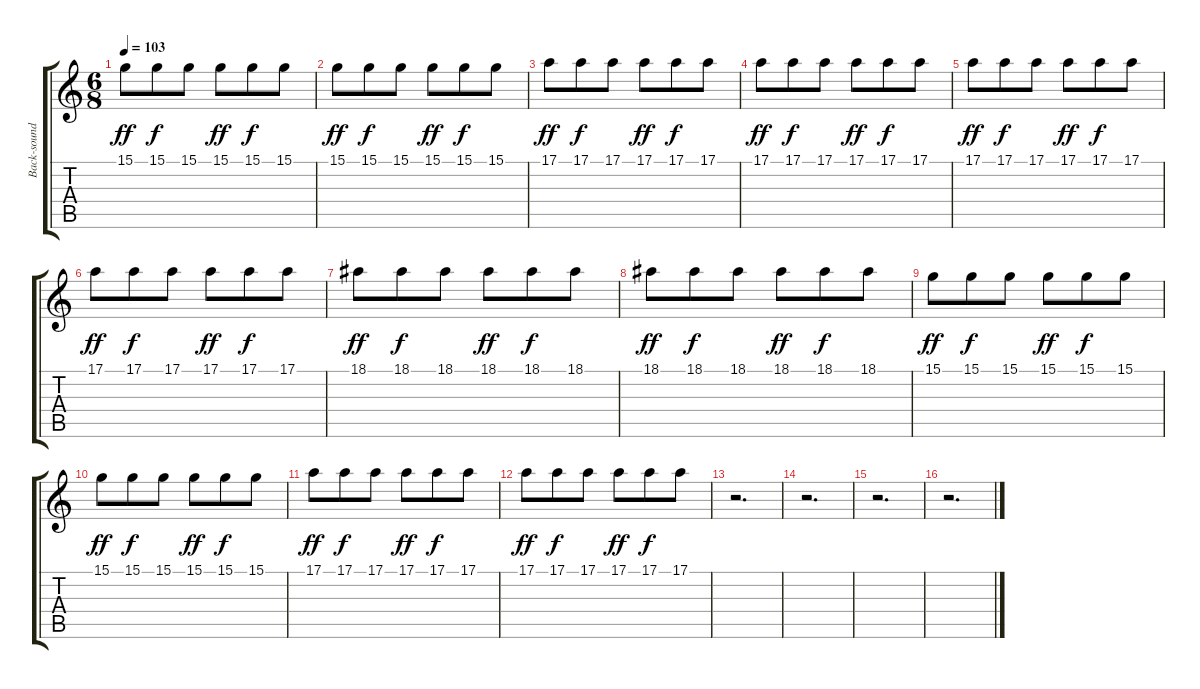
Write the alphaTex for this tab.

\track ("Back-sound" "Back-sound") {instrument pad2warm}
\staff {score tabs}
\tuning (E4 B3 G3 D3 A2 E2) {hide}
\ts (6 8)
\tempo 103
\clef g2
\ks c
15.1.8{dy ff} 15.1.8{dy f} 15.1.8 15.1.8{dy ff} 15.1.8{dy f} 15.1.8 |
15.1.8{dy ff} 15.1.8{dy f} 15.1.8 15.1.8{dy ff} 15.1.8{dy f} 15.1.8 |
17.1.8{dy ff} 17.1.8{dy f} 17.1.8 17.1.8{dy ff} 17.1.8{dy f} 17.1.8 |
17.1.8{dy ff} 17.1.8{dy f} 17.1.8 17.1.8{dy ff} 17.1.8{dy f} 17.1.8 |
17.1.8{dy ff} 17.1.8{dy f} 17.1.8 17.1.8{dy ff} 17.1.8{dy f} 17.1.8 |
17.1.8{dy ff} 17.1.8{dy f} 17.1.8 17.1.8{dy ff} 17.1.8{dy f} 17.1.8 |
18.1.8{dy ff} 18.1.8{dy f} 18.1.8 18.1.8{dy ff} 18.1.8{dy f} 18.1.8 |
18.1.8{dy ff} 18.1.8{dy f} 18.1.8 18.1.8{dy ff} 18.1.8{dy f} 18.1.8 |
15.1.8{dy ff} 15.1.8{dy f} 15.1.8 15.1.8{dy ff} 15.1.8{dy f} 15.1.8 |
15.1.8{dy ff} 15.1.8{dy f} 15.1.8 15.1.8{dy ff} 15.1.8{dy f} 15.1.8 |
17.1.8{dy ff} 17.1.8{dy f} 17.1.8 17.1.8{dy ff} 17.1.8{dy f} 17.1.8 |
17.1.8{dy ff} 17.1.8{dy f} 17.1.8 17.1.8{dy ff} 17.1.8{dy f} 17.1.8 |
r.2{d} |
r.2{d} |
r.2{d} |
r.2{d}
